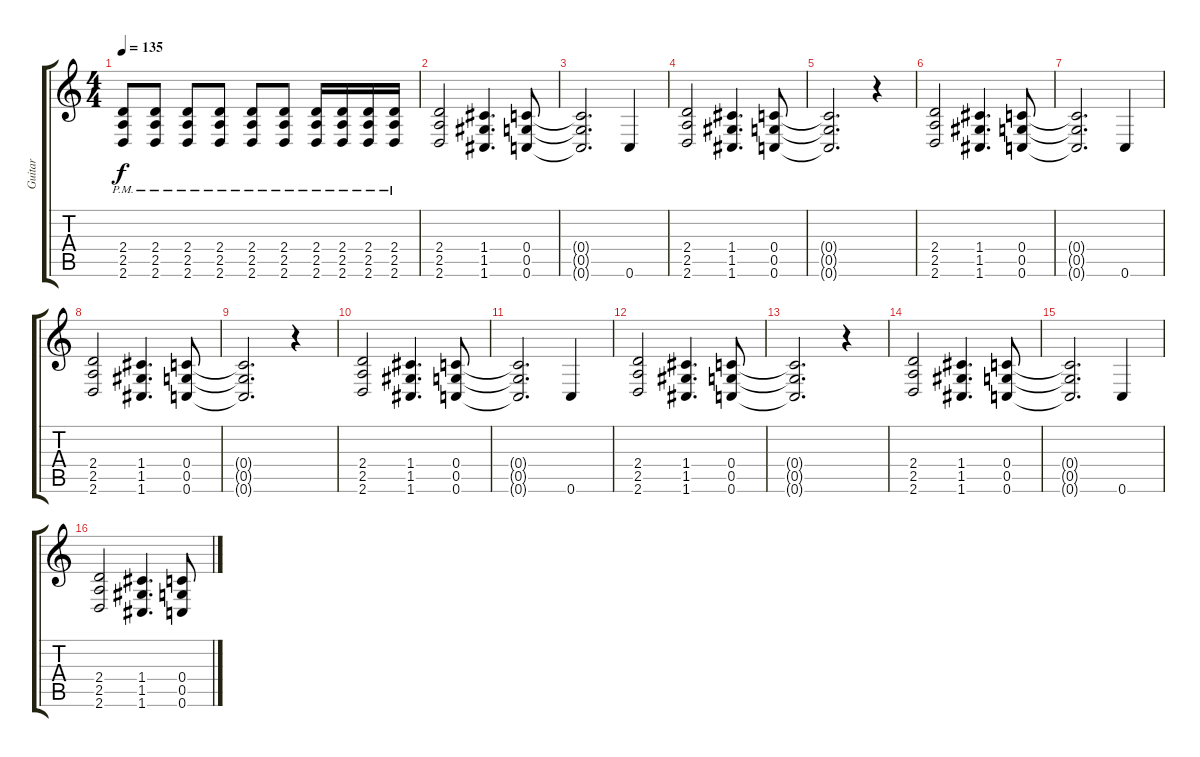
\track ("Guitar" "Guitar") {instrument distortionguitar}
\staff {score tabs}
\tuning (D4 A3 F3 C3 G2 C2) {hide}
\ts (4 4)
\tempo 135
\clef g2
\ks c
(2.4{pm} 2.5{pm} 2.6{pm}).8{dy f} (2.4{pm} 2.5{pm} 2.6{pm}).8 (2.4{pm} 2.5{pm} 2.6{pm}).8 (2.4{pm} 2.5{pm} 2.6{pm}).8 (2.4{pm} 2.5{pm} 2.6{pm}).8 (2.4{pm} 2.5{pm} 2.6{pm}).8 (2.4{pm} 2.5{pm} 2.6{pm}).16 (2.4{pm} 2.5{pm} 2.6{pm}).16 (2.4{pm} 2.5{pm} 2.6{pm}).16 (2.4{pm} 2.5{pm} 2.6{pm}).16 |
(2.4 2.5 2.6).2 (1.4 1.5 1.6).4{d} (0.4 0.5 0.6).8 |
(0.4{t} 0.5{t} 0.6{t}).2{d} 0.6.4 |
(2.4 2.5 2.6).2 (1.4 1.5 1.6).4{d} (0.4 0.5 0.6).8 |
(0.4{t} 0.5{t} 0.6{t}).2{d} r.4 |
(2.4 2.5 2.6).2 (1.4 1.5 1.6).4{d} (0.4 0.5 0.6).8 |
(0.4{t} 0.5{t} 0.6{t}).2{d} 0.6.4 |
(2.4 2.5 2.6).2 (1.4 1.5 1.6).4{d} (0.4 0.5 0.6).8 |
(0.4{t} 0.5{t} 0.6{t}).2{d} r.4 |
(2.4 2.5 2.6).2 (1.4 1.5 1.6).4{d} (0.4 0.5 0.6).8 |
(0.4{t} 0.5{t} 0.6{t}).2{d} 0.6.4 |
(2.4 2.5 2.6).2 (1.4 1.5 1.6).4{d} (0.4 0.5 0.6).8 |
(0.4{t} 0.5{t} 0.6{t}).2{d} r.4 |
(2.4 2.5 2.6).2 (1.4 1.5 1.6).4{d} (0.4 0.5 0.6).8 |
(0.4{t} 0.5{t} 0.6{t}).2{d} 0.6.4 |
(2.4 2.5 2.6).2 (1.4 1.5 1.6).4{d} (0.4 0.5 0.6).8
